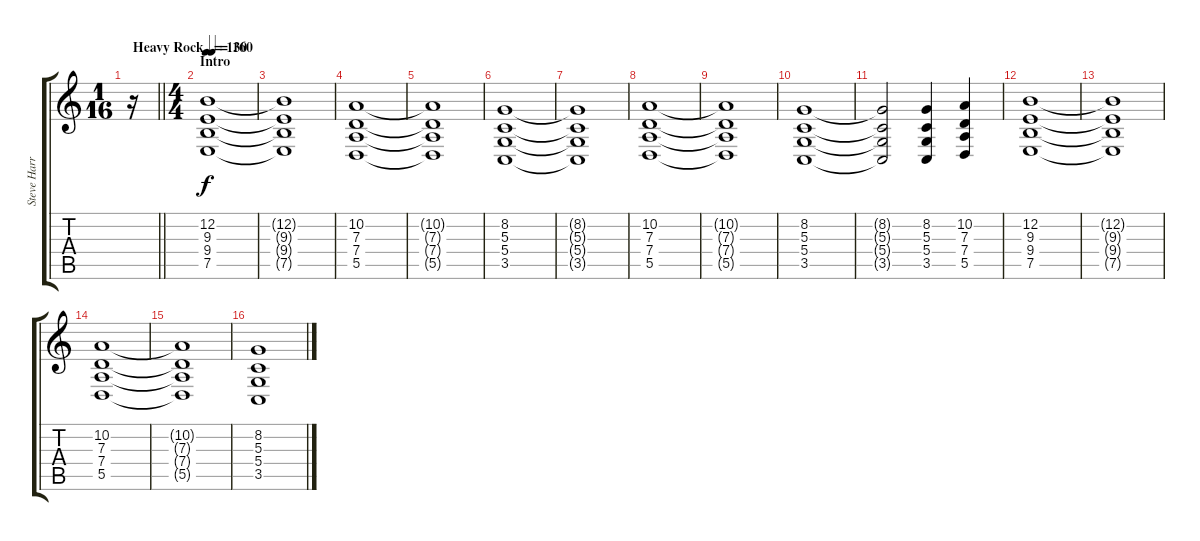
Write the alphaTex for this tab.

\track ("Steve Harris (Sintetizador)" "Steve Harr") {instrument synthstrings2}
\staff {score tabs}
\tuning (E4 B3 G3 D3 A2 E2) {hide}
\ts (1 16)
\tempo (160 "Heavy Rock")
\clef g2
\barLineRight lightlight
\ks c
r.16{dy f instrument synthstrings2} |
\ts (4 4)
\section ("" "Intro")
\tempo 130
(12.2 9.3 9.4 7.5).1 |
(12.2{t} 9.3{t} 9.4{t} 7.5{t}).1 |
(10.2 7.3 7.4 5.5).1 |
(10.2{t} 7.3{t} 7.4{t} 5.5{t}).1 |
(8.2 5.3 5.4 3.5).1 |
(8.2{t} 5.3{t} 5.4{t} 3.5{t}).1 |
(10.2 7.3 7.4 5.5).1 |
(10.2{t} 7.3{t} 7.4{t} 5.5{t}).1 |
(8.2 5.3 5.4 3.5).1 |
(8.2{t} 5.3{t} 5.4{t} 3.5{t}).2 (8.2 5.3 5.4 3.5).4 (10.2 7.3 7.4 5.5).4 |
(12.2 9.3 9.4 7.5).1 |
(12.2{t} 9.3{t} 9.4{t} 7.5{t}).1 |
(10.2 7.3 7.4 5.5).1 |
(10.2{t} 7.3{t} 7.4{t} 5.5{t}).1 |
(8.2 5.3 5.4 3.5).1
